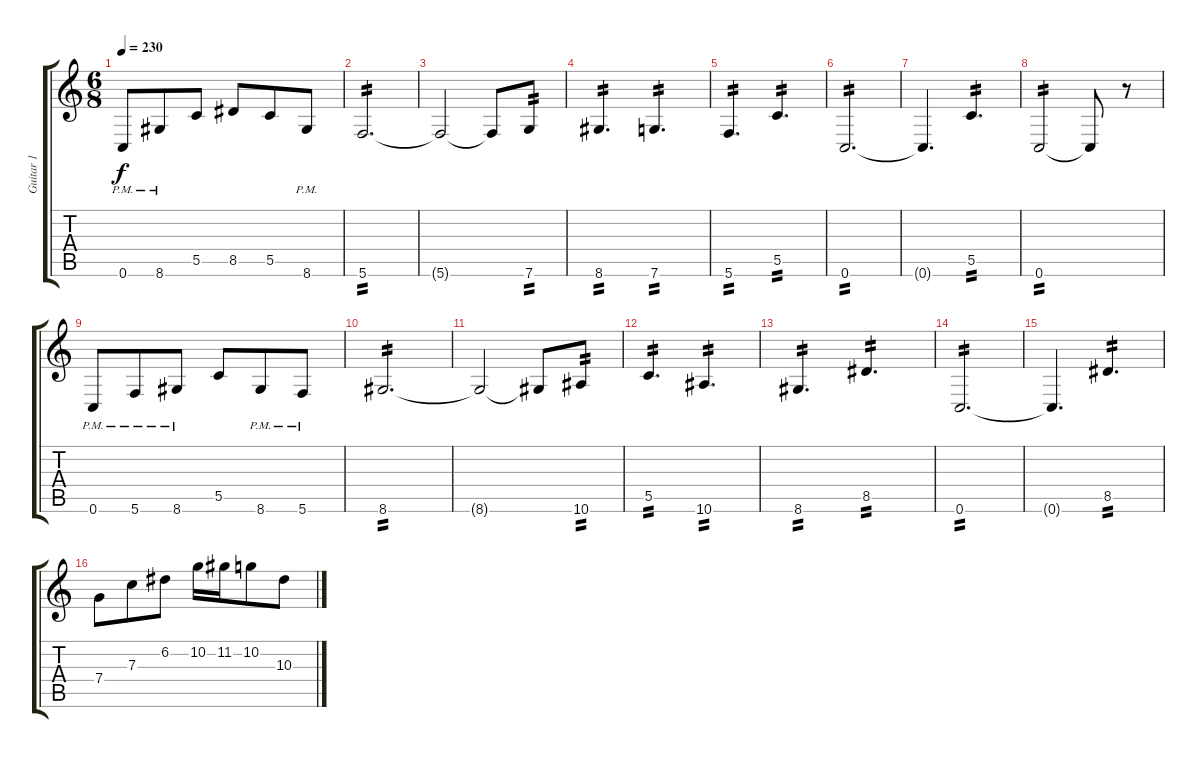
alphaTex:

\track ("Guitar 1" "Guitar 1") {instrument distortionguitar}
\staff {score tabs}
\tuning (D4 A3 F3 C3 G2 C2) {hide}
\ts (6 8)
\tempo 230
\clef g2
\ks c
0.6{pm}.8{dy f} 8.6{pm}.8 5.5.8 8.5.8 5.5.8 8.6{pm}.8 |
5.6.2{d tp 2} |
5.6{t}.2 5.6{t}.8 7.6.8{tp 2} |
8.6.4{d tp 2} 7.6.4{d tp 2} |
5.6.4{d tp 2} 5.5.4{d tp 2} |
0.6.2{d tp 2} |
0.6{t}.4{d} 5.5.4{d tp 2} |
0.6.2{tp 2} 0.6{t}.8 r.8 |
0.6{pm}.8 5.6{pm}.8 8.6{pm}.8 5.5.8 8.6{pm}.8 5.6{pm}.8 |
8.6.2{d tp 2} |
8.6{t}.2 8.6{t}.8 10.6.8{tp 2} |
5.5.4{d tp 2} 10.6.4{d tp 2} |
8.6.4{d tp 2} 8.5.4{d tp 2} |
0.6.2{d tp 2} |
0.6{t}.4{d} 8.5.4{d tp 2} |
7.4.8 7.3.8 6.2.8 10.2.16 11.2.16 10.2.8 10.3.8
